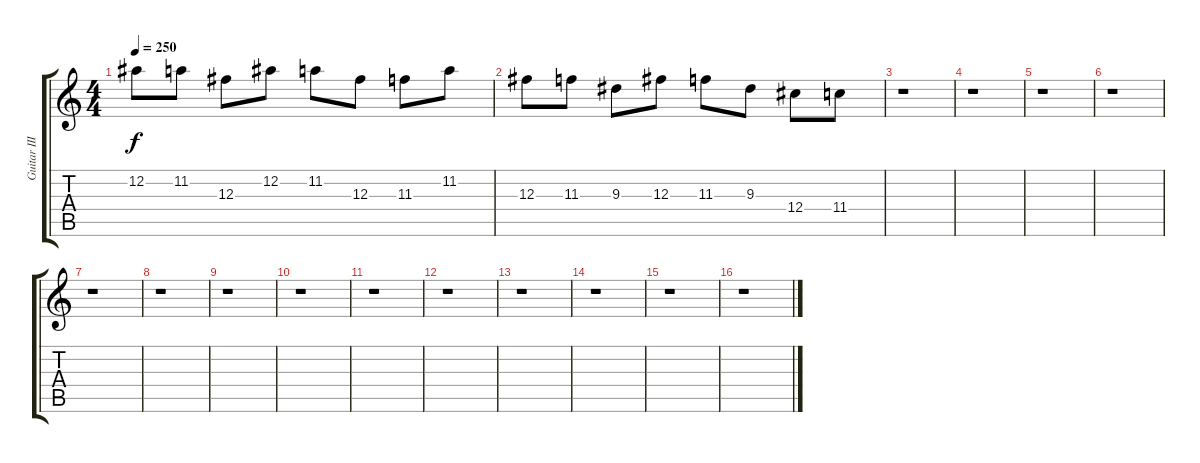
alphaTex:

\track ("Guitar III" "Guitar III") {instrument distortionguitar}
\staff {score tabs}
\tuning (Eb4 Bb3 Gb3 Db3 Ab2 Eb2) {hide}
\ts (4 4)
\tempo 250
\clef g2
\ks c
12.2.8{dy f} 11.2.8 12.3.8 12.2.8 11.2.8 12.3.8 11.3.8 11.2.8 |
12.3.8 11.3.8 9.3.8 12.3.8 11.3.8 9.3.8 12.4.8 11.4.8 |
r.1 |
r.1 |
r.1 |
r.1 |
r.1 |
r.1 |
r.1 |
r.1 |
r.1 |
r.1 |
r.1 |
r.1 |
r.1 |
r.1
